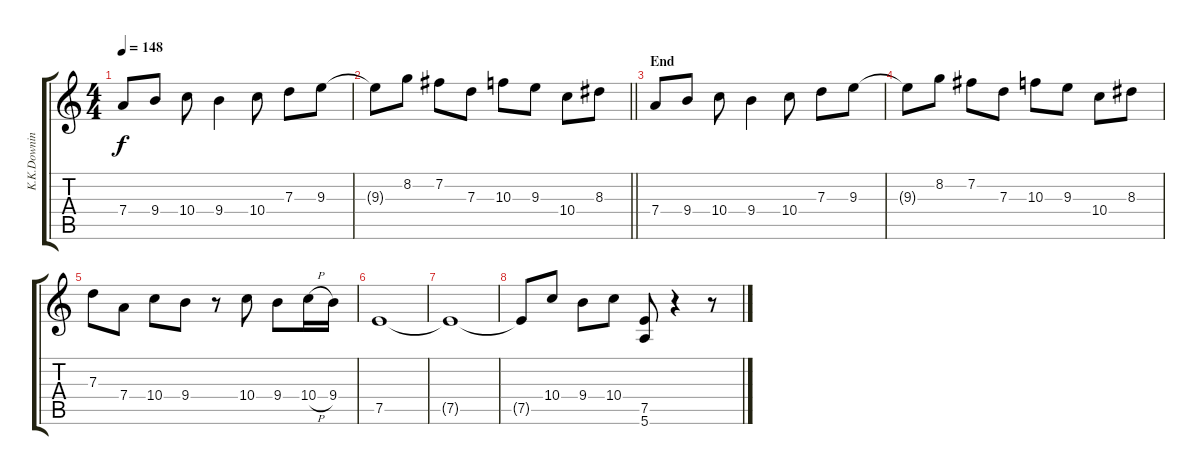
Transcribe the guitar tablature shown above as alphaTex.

\track ("K.K.Downing" "K.K.Downin") {instrument distortionguitar}
\staff {score tabs}
\tuning (E4 B3 G3 D3 A2 E2) {hide}
\ts (4 4)
\tempo 148
\clef g2
\ks c
7.4.8{dy f} 9.4.8 10.4.8 9.4.4 10.4.8 7.3.8 9.3.8 |
\barLineRight lightlight
9.3{t}.8 8.2.8 7.2.8 7.3.8 10.3.8 9.3.8 10.4.8 8.3.8 |
\section ("" "End")
7.4.8 9.4.8 10.4.8 9.4.4 10.4.8 7.3.8 9.3.8 |
9.3{t}.8 8.2.8 7.2.8 7.3.8 10.3.8 9.3.8 10.4.8 8.3.8 |
7.3.8 7.4.8 10.4.8 9.4.8 r.8 10.4.8 9.4.8 10.4{h}.16 9.4.16 |
7.5.1 |
7.5{t}.1 |
7.5{t}.8 10.4.8 9.4.8 10.4.8 (7.5 5.6).8 r.4 r.8
